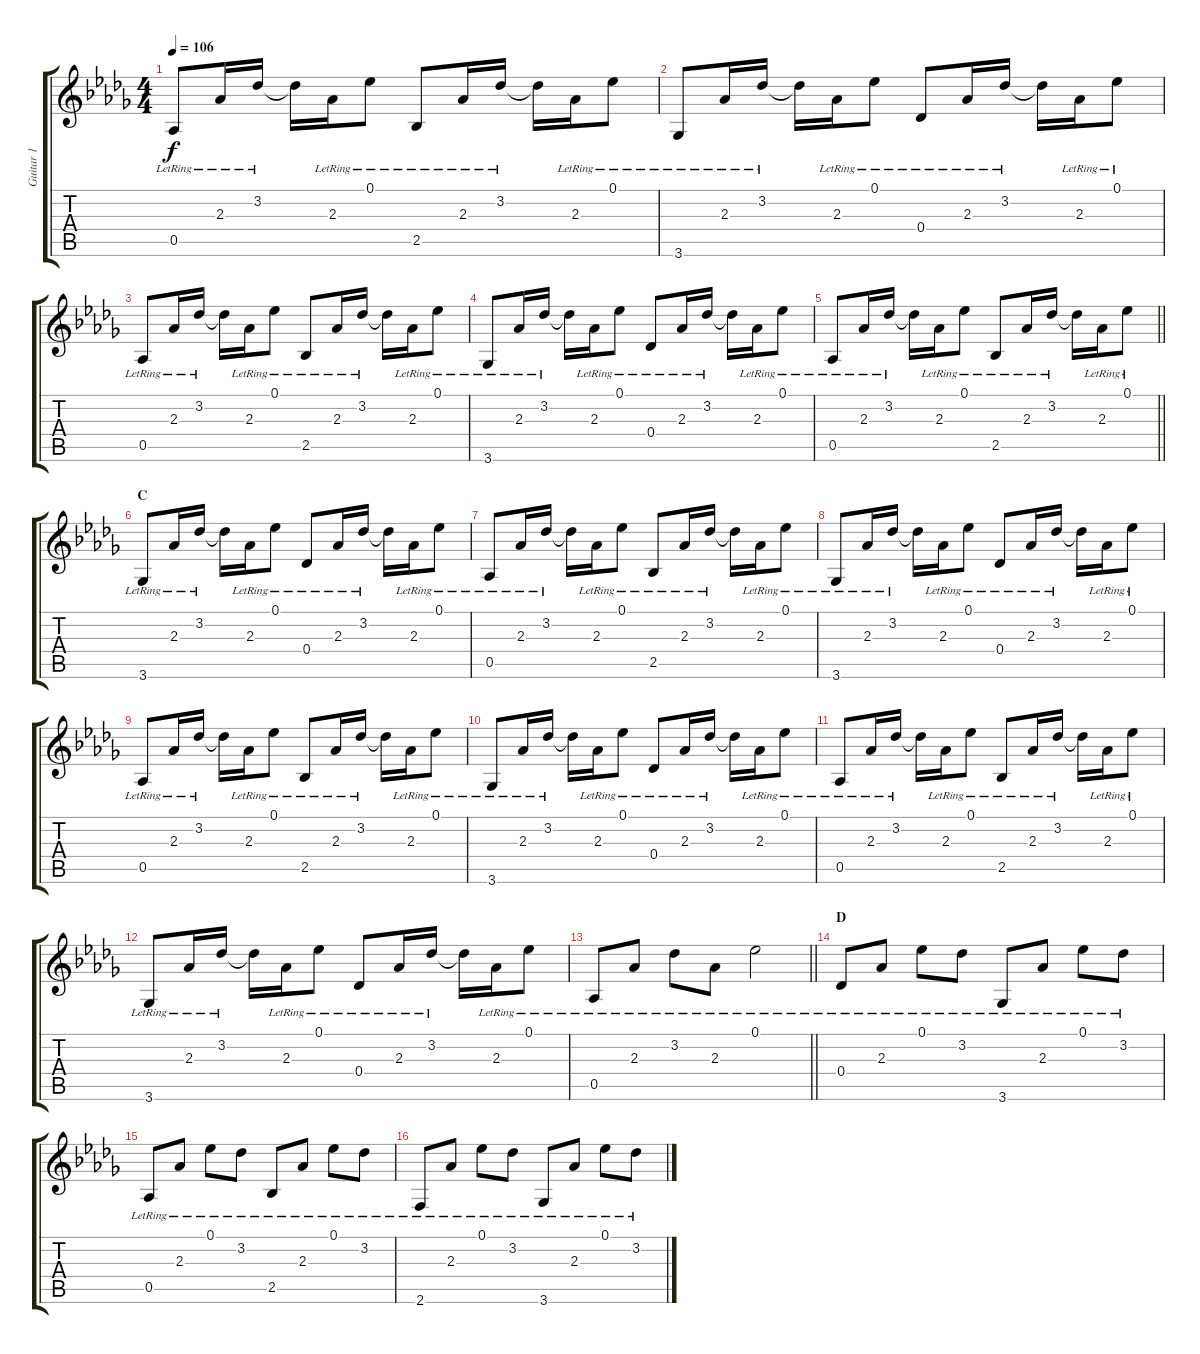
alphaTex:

\track ("Guitar 1" "Guitar 1") {instrument acousticguitarsteel}
\staff {score tabs}
\tuning (Eb4 Bb3 Gb3 Db3 Ab2 Eb2) {hide}
\ts (4 4)
\tempo 106
\clef g2
\ks db
0.5{lr}.8{dy f} 2.3{lr}.16 3.2{lr}.16 3.2{t}.16 2.3{lr}.16 0.1{lr}.8 2.5{lr}.8 2.3{lr}.16 3.2{lr}.16 3.2{t}.16 2.3{lr}.16 0.1{lr}.8 |
3.6{lr}.8 2.3{lr}.16 3.2{lr}.16 3.2{t}.16 2.3{lr}.16 0.1{lr}.8 0.4{lr}.8 2.3{lr}.16 3.2{lr}.16 3.2{t}.16 2.3{lr}.16 0.1{lr}.8 |
0.5{lr}.8 2.3{lr}.16 3.2{lr}.16 3.2{t}.16 2.3{lr}.16 0.1{lr}.8 2.5{lr}.8 2.3{lr}.16 3.2{lr}.16 3.2{t}.16 2.3{lr}.16 0.1{lr}.8 |
3.6{lr}.8 2.3{lr}.16 3.2{lr}.16 3.2{t}.16 2.3{lr}.16 0.1{lr}.8 0.4{lr}.8 2.3{lr}.16 3.2{lr}.16 3.2{t}.16 2.3{lr}.16 0.1{lr}.8 |
\barLineRight lightlight
0.5{lr}.8 2.3{lr}.16 3.2{lr}.16 3.2{t}.16 2.3{lr}.16 0.1{lr}.8 2.5{lr}.8 2.3{lr}.16 3.2{lr}.16 3.2{t}.16 2.3{lr}.16 0.1{lr}.8 |
\section ("" "C")
3.6{lr}.8 2.3{lr}.16 3.2{lr}.16 3.2{t}.16 2.3{lr}.16 0.1{lr}.8 0.4{lr}.8 2.3{lr}.16 3.2{lr}.16 3.2{t}.16 2.3{lr}.16 0.1{lr}.8 |
0.5{lr}.8 2.3{lr}.16 3.2{lr}.16 3.2{t}.16 2.3{lr}.16 0.1{lr}.8 2.5{lr}.8 2.3{lr}.16 3.2{lr}.16 3.2{t}.16 2.3{lr}.16 0.1{lr}.8 |
3.6{lr}.8 2.3{lr}.16 3.2{lr}.16 3.2{t}.16 2.3{lr}.16 0.1{lr}.8 0.4{lr}.8 2.3{lr}.16 3.2{lr}.16 3.2{t}.16 2.3{lr}.16 0.1{lr}.8 |
0.5{lr}.8 2.3{lr}.16 3.2{lr}.16 3.2{t}.16 2.3{lr}.16 0.1{lr}.8 2.5{lr}.8 2.3{lr}.16 3.2{lr}.16 3.2{t}.16 2.3{lr}.16 0.1{lr}.8 |
3.6{lr}.8 2.3{lr}.16 3.2{lr}.16 3.2{t}.16 2.3{lr}.16 0.1{lr}.8 0.4{lr}.8 2.3{lr}.16 3.2{lr}.16 3.2{t}.16 2.3{lr}.16 0.1{lr}.8 |
0.5{lr}.8 2.3{lr}.16 3.2{lr}.16 3.2{t}.16 2.3{lr}.16 0.1{lr}.8 2.5{lr}.8 2.3{lr}.16 3.2{lr}.16 3.2{t}.16 2.3{lr}.16 0.1{lr}.8 |
3.6{lr}.8 2.3{lr}.16 3.2{lr}.16 3.2{t}.16 2.3{lr}.16 0.1{lr}.8 0.4{lr}.8 2.3{lr}.16 3.2{lr}.16 3.2{t}.16 2.3{lr}.16 0.1{lr}.8 |
\barLineRight lightlight
0.5{lr}.8 2.3{lr}.8 3.2{lr}.8 2.3{lr}.8 0.1{lr}.2 |
\section ("" "D")
0.4{lr}.8 2.3{lr}.8 0.1{lr}.8 3.2{lr}.8 3.6{lr}.8 2.3{lr}.8 0.1{lr}.8 3.2{lr}.8 |
0.5{lr}.8 2.3{lr}.8 0.1{lr}.8 3.2{lr}.8 2.5{lr}.8 2.3{lr}.8 0.1{lr}.8 3.2{lr}.8 |
2.6{lr}.8 2.3{lr}.8 0.1{lr}.8 3.2{lr}.8 3.6{lr}.8 2.3{lr}.8 0.1{lr}.8 3.2{lr}.8
